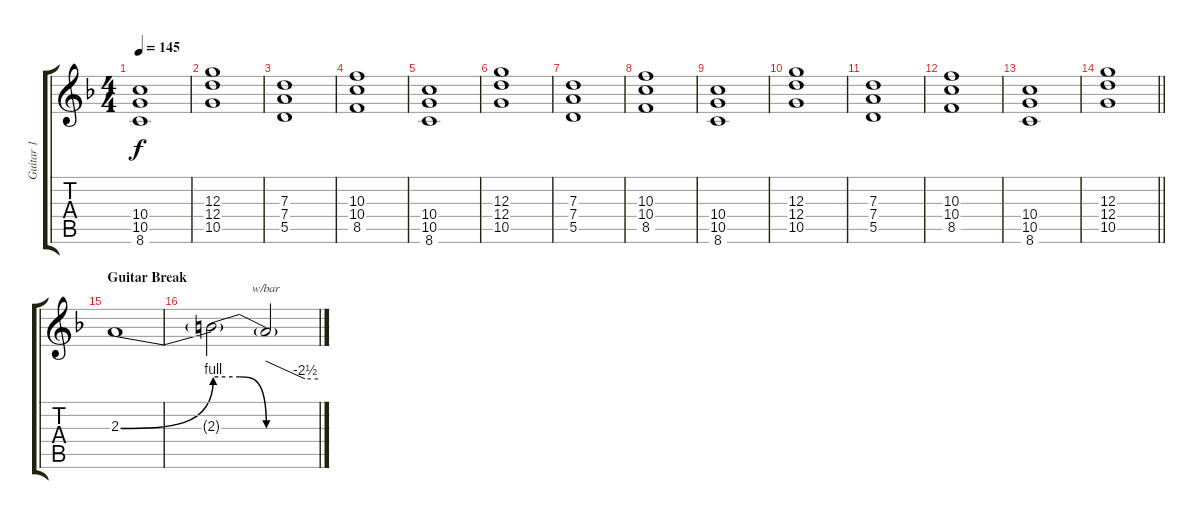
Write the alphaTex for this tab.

\track ("Guitar 1" "Guitar 1") {instrument distortionguitar}
\staff {score tabs}
\tuning (E4 B3 G3 D3 A2 E2) {hide}
\ts (4 4)
\tempo 145
\clef g2
\ks f
(10.4 10.5 8.6).1{dy f} |
(12.3 12.4 10.5).1 |
(7.3 7.4 5.5).1 |
(10.3 10.4 8.5).1 |
(10.4 10.5 8.6).1 |
(12.3 12.4 10.5).1 |
(7.3 7.4 5.5).1 |
(10.3 10.4 8.5).1 |
(10.4 10.5 8.6).1 |
(12.3 12.4 10.5).1 |
(7.3 7.4 5.5).1 |
(10.3 10.4 8.5).1 |
(10.4 10.5 8.6).1 |
\barLineRight lightlight
(12.3 12.4 10.5).1 |
\section ("" "Guitar Break")
2.3{be (bend 0 0 60 4)}.1 |
2.3{be (custom 0 4 15 4 30 0 60 0) t}.2 2.3{t}.2{tbe (custom default 0 0 45 -10 60 -10)}
